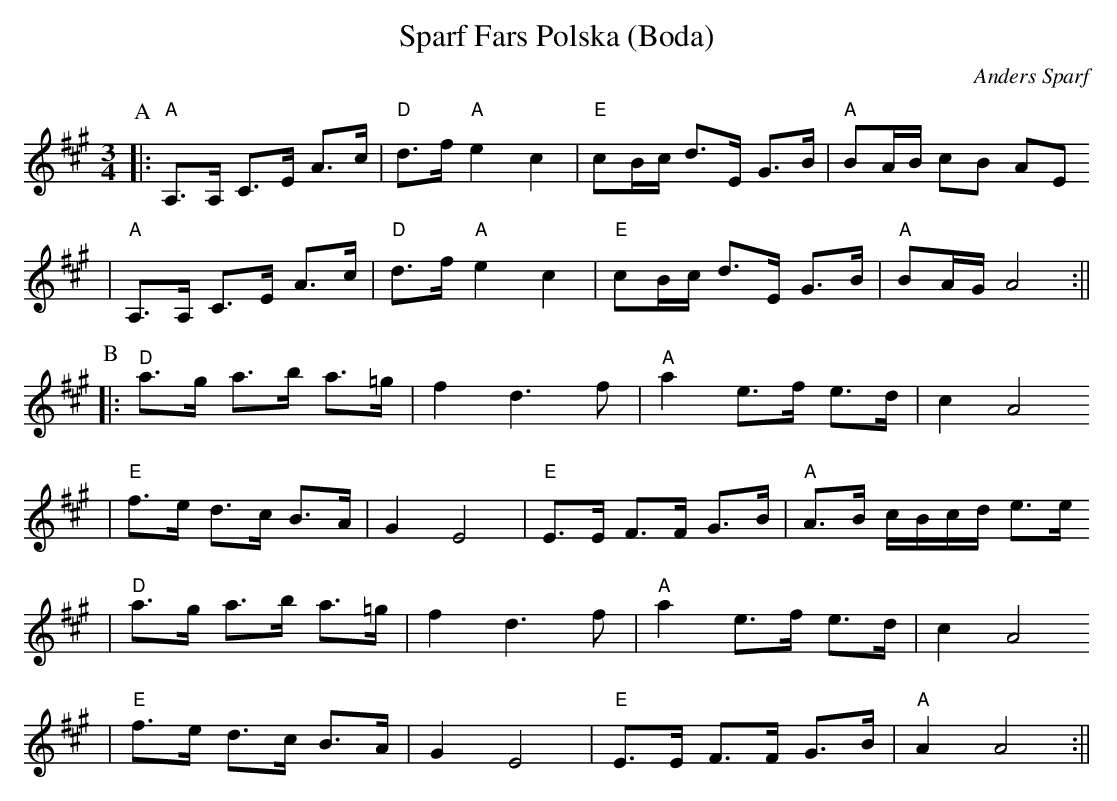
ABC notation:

X:1
T:Sparf Fars Polska (Boda)
C:Anders Sparf
M:3/4
L:1/8
K:A
P:A
||: "A"A,>A, C>E A>c | "D"d>f "A"e2 c2 | "E"cB/c/ d>E G>B | "A"BA/B/ cB AE
  | "A"A,>A, C>E A>c | "D"d>f "A"e2 c2 | "E"cB/c/ d>E G>B | "A"BA/G/ A4 :||
P:B
||: "D"a>g a>b a>=g | f2 d3 f | "A"a2 e>f e>d | c2 A4
  | "E"f>e d>c B>A | G2 E4 | "E"E>E F>F G>B | "A"A>B c/B/c/d/ e>e
  | "D"a>g a>b a>=g | f2 d3 f | "A"a2 e>f e>d | c2 A4
  | "E"f>e d>c B>A | G2 E4 | "E"E>E F>F G>B | "A"A2 A4 :||
